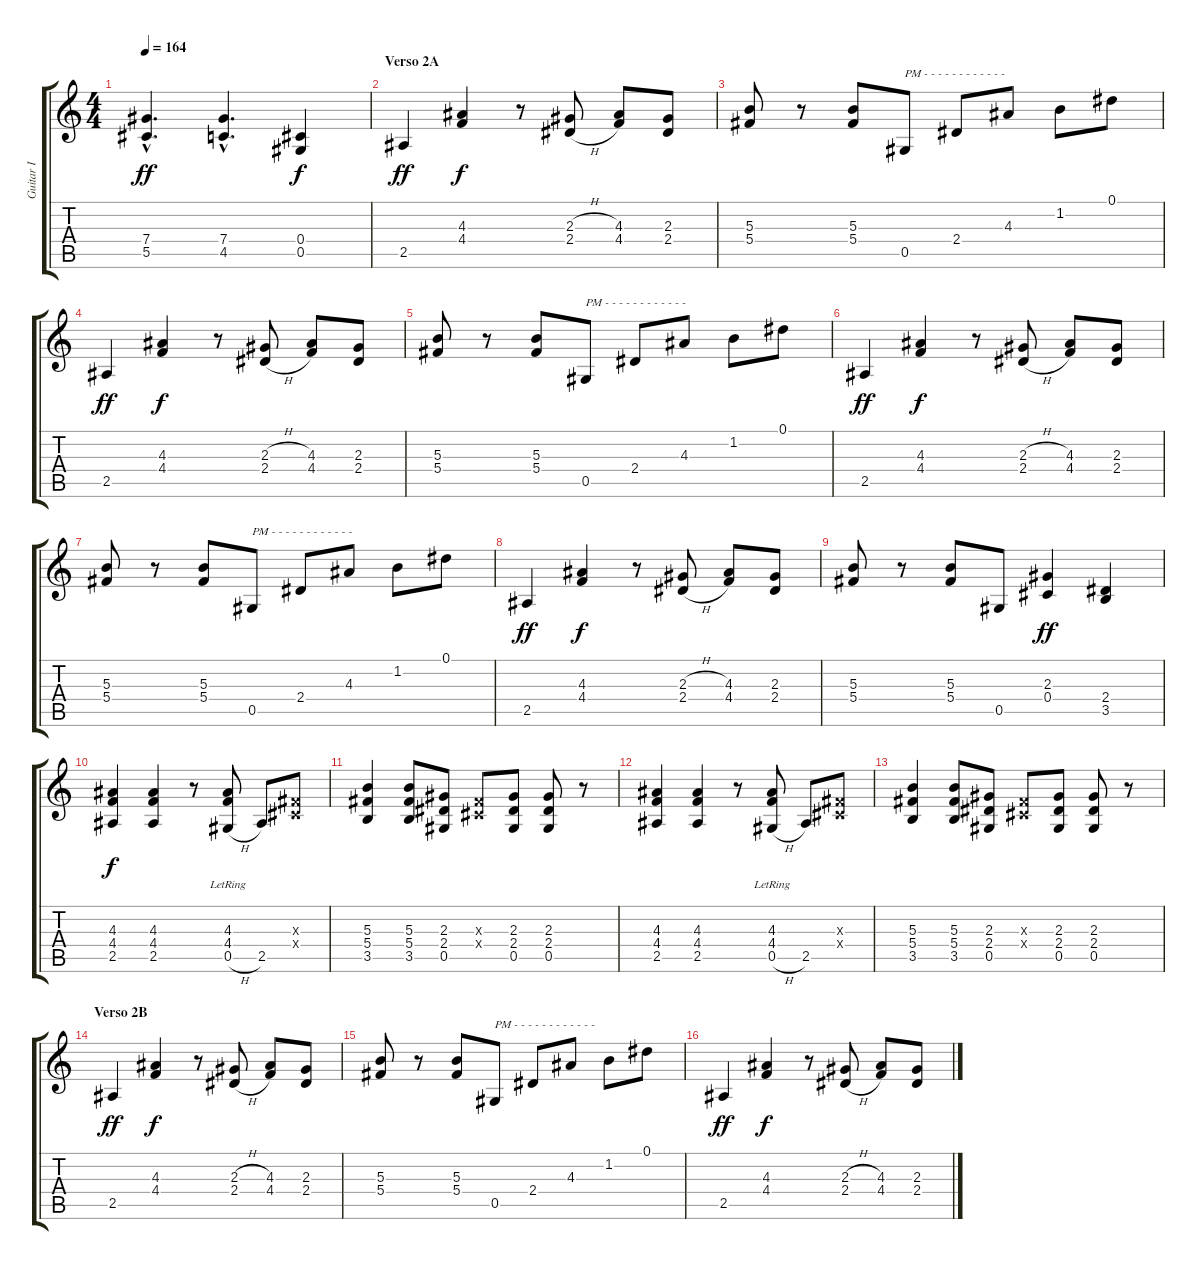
\track ("Guitar I" "Guitar I") {instrument distortionguitar}
\staff {score tabs}
\tuning (Eb4 Bb3 Gb3 Db3 Ab2 Eb2) {hide}
\ts (4 4)
\tempo 164
\clef g2
\ks c
(7.4{hac} 5.5{hac}).4{d dy ff} (7.4{hac} 4.5{hac}).4{d} (0.4 0.5).4{dy f} |
\section ("" "Verso 2A")
2.5.4{dy ff} (4.3 4.4).4{dy f} r.8 (2.3{h} 2.4{h}).8 (4.3 4.4).8 (2.3 2.4).8 |
(5.3 5.4).8 r.8 (5.3 5.4).8 0.5.8{txt "PM - - - - - - - - - - - -"} 2.4.8 4.3.8 1.2.8 0.1.8 |
2.5.4{dy ff} (4.3 4.4).4{dy f} r.8 (2.3{h} 2.4{h}).8 (4.3 4.4).8 (2.3 2.4).8 |
(5.3 5.4).8 r.8 (5.3 5.4).8 0.5.8{txt "PM - - - - - - - - - - - -"} 2.4.8 4.3.8 1.2.8 0.1.8 |
2.5.4{dy ff} (4.3 4.4).4{dy f} r.8 (2.3{h} 2.4{h}).8 (4.3 4.4).8 (2.3 2.4).8 |
(5.3 5.4).8 r.8 (5.3 5.4).8 0.5.8{txt "PM - - - - - - - - - - - -"} 2.4.8 4.3.8 1.2.8 0.1.8 |
2.5.4{dy ff} (4.3 4.4).4{dy f} r.8 (2.3{h} 2.4{h}).8 (4.3 4.4).8 (2.3 2.4).8 |
(5.3 5.4).8 r.8 (5.3 5.4).8 0.5.8 (2.3 0.4).4{dy ff} (2.4 3.5).4 |
(4.3 4.4 2.5).4{dy f} (4.3 4.4 2.5).4 r.8 (4.3{lr} 4.4{lr} 0.5{h}).8 2.5.8 (0.3{x} 0.4{x}).8 |
(5.3 5.4 3.5).4 (5.3 5.4 3.5).8 (2.3 2.4 0.5).8 (0.3{x} 0.4{x}).8 (2.3 2.4 0.5).8 (2.3 2.4 0.5).8 r.8 |
(4.3 4.4 2.5).4 (4.3 4.4 2.5).4 r.8 (4.3{lr} 4.4{lr} 0.5{h}).8 2.5.8 (0.3{x} 0.4{x}).8 |
(5.3 5.4 3.5).4 (5.3 5.4 3.5).8 (2.3 2.4 0.5).8 (0.3{x} 0.4{x}).8 (2.3 2.4 0.5).8 (2.3 2.4 0.5).8 r.8 |
\section ("" "Verso 2B")
2.5.4{dy ff} (4.3 4.4).4{dy f} r.8 (2.3{h} 2.4{h}).8 (4.3 4.4).8 (2.3 2.4).8 |
(5.3 5.4).8 r.8 (5.3 5.4).8 0.5.8{txt "PM - - - - - - - - - - - -"} 2.4.8 4.3.8 1.2.8 0.1.8 |
2.5.4{dy ff} (4.3 4.4).4{dy f} r.8 (2.3{h} 2.4{h}).8 (4.3 4.4).8 (2.3 2.4).8
